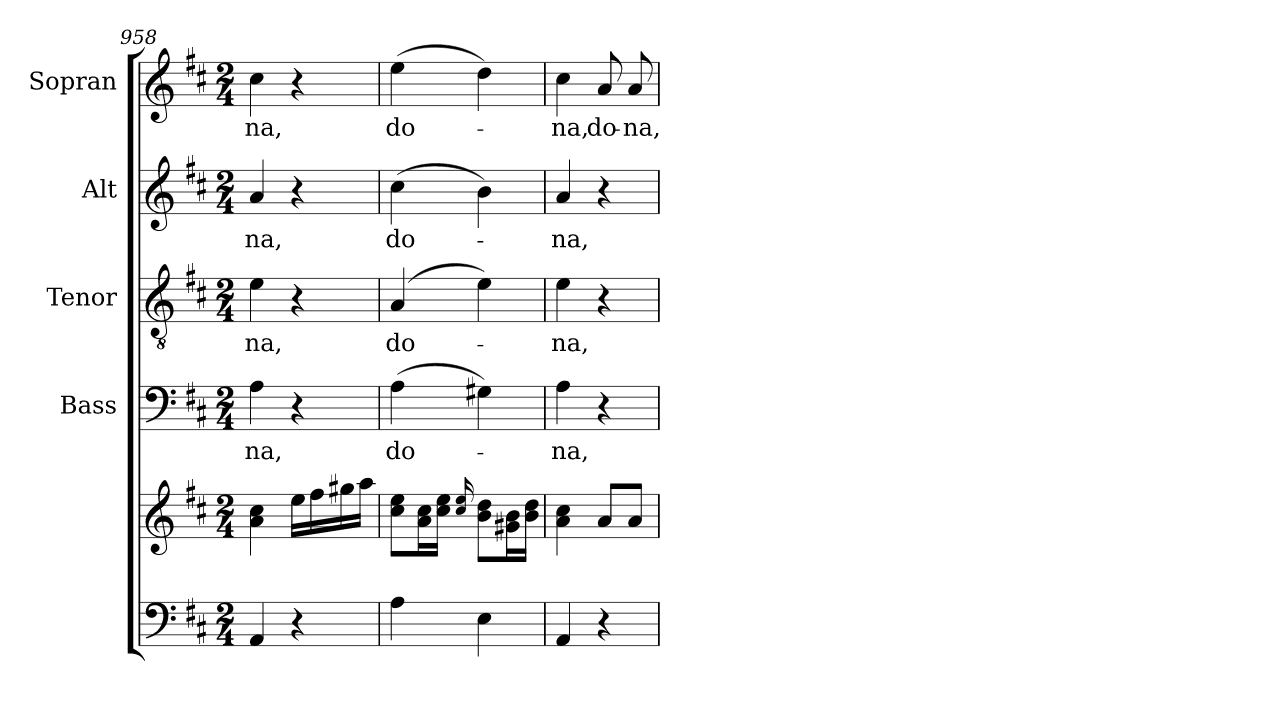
**kern	**kern	**kern	**text	**kern	**text	**kern	**text	**kern	**text
*part5	*part5	*part4	*part4	*part3	*part3	*part2	*part2	*part1	*part1
*staff6	*staff5	*staff4	*staff4	*staff3	*staff3	*staff2	*staff2	*staff1	*staff1
*	*	*I"Bass	*	*I"Tenor	*	*I"Alt	*	*I"Sopran	*
*	*	*I'B.	*	*I'T.	*	*I'A.	*	*I'S.	*
*clefF4	*clefG2	*clefF4	*	*clefGv2	*	*clefG2	*	*clefG2	*
*k[f#c#]	*k[f#c#]	*k[f#c#]	*	*k[f#c#]	*	*k[f#c#]	*	*k[f#c#]	*
*D:	*D:	*D:	*	*D:	*	*D:	*	*D:	*
*M2/4	*M2/4	*M2/4	*	*M2/4	*	*M2/4	*	*M2/4	*
=958	=958	=958	=958	=958	=958	=958	=958	=958	=958
!	!	!	!LO:LY:b	!	!LO:LY:b	!	!LO:LY:b	!	!LO:LY:b
4AA/	4a\ 4cc#\	4A\	-na,	4e\	-na,	4a/	-na,	4cc#\	-na,
4r	16ee\LL	4r	.	4r	.	4r	.	4r	.
.	16ff#\	.	.	.	.	.	.	.	.
.	16gg#X\	.	.	.	.	.	.	.	.
.	16aa\JJ	.	.	.	.	.	.	.	.
=959	=959	=959	=959	=959	=959	=959	=959	=959	=959
!	!	!	!LO:LY:b	!	!LO:LY:b	!	!LO:LY:b	!	!LO:LY:b
4A\	8cc#\ 8ee\L	(>4A\	do-	(4A/	do-	(>4cc#\	do-	(>4ee\	do-
.	16a\ 16cc#\L	.	.	.	.	.	.	.	.
.	16cc#\ 16ee\JJ	.	.	.	.	.	.	.	.
.	16qqcc#/ 16qqee/	.	.	.	.	.	.	.	.
4E\	8b\ 8dd\L	4G#X\)	.	4e\)	.	4b\)	.	4dd\)	.
.	16g#X\ 16b\L	.	.	.	.	.	.	.	.
.	16b\ 16dd\JJ	.	.	.	.	.	.	.	.
=960	=960	=960	=960	=960	=960	=960	=960	=960	=960
!	!	!	!LO:LY:b	!	!LO:LY:b	!	!LO:LY:b	!	!LO:LY:b
4AA/	4a\ 4cc#\	4A\	-na,	4e\	-na,	4a/	-na,	4cc#\	-na,
!	!	!	!	!	!	!	!	!	!LO:LY:b
4r	8a/L	4r	.	4r	.	4r	.	8a/	do-
!	!	!	!	!	!	!	!	!	!LO:LY:b
.	8a/J	.	.	.	.	.	.	8a/	-na,
=	=	=	=	=	=	=	=	=	=
*-	*-	*-	*-	*-	*-	*-	*-	*-	*-
